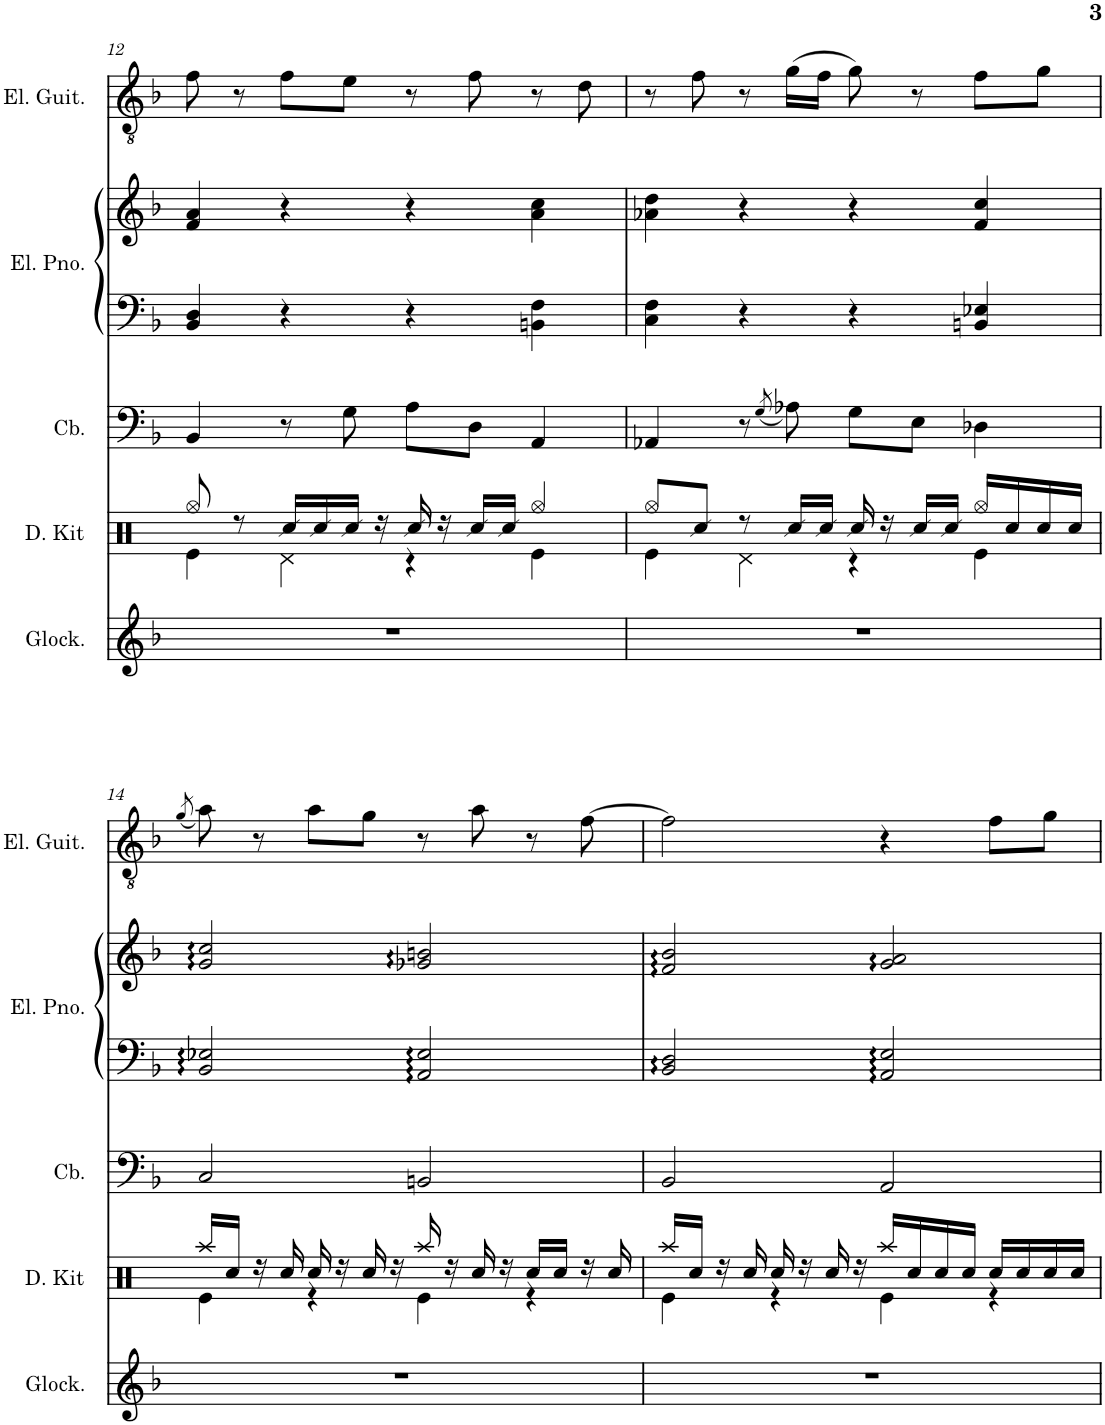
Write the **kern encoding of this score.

**kern	**kern	**kern	**kern	**kern	**kern
*part5	*part4	*part3	*part2	*part2	*part1
*staff6	*staff5	*staff4	*staff3	*staff2	*staff1
*I"Glockenspiel	*I"Drum Kit	*I"Contrabass	*I"Electric Piano	*	*I"Electric Guitar
*I'Glock.	*I'D. Kit	*I'Cb.	*I'El. Pno.	*	*I'El. Guit.
!!LO:PB:g=z
*clefG2	*clefX	*clefF4	*clefF4	*clefG2	*clefGv2
*Trd-14c-24	*	*Trd7c12	*	*	*
*k[b-]	*k[]	*k[b-]	*k[b-]	*k[b-]	*k[b-]
*M4/4	*M4/4	*M4/4	*M4/4	*M4/4	*M4/4
*met(c)	*met(c)	*met(c)	*met(c)	*met(c)	*met(c)
=12	=12	=12	=12	=12	=12
*	*^	*	*	*	*
1r	8Rgg/	4Re\	4BB-/	4BB-/ 4D/	4f/ 4a/	8f\
.	8r	.	.	.	.	8r
.	16Rcc/LL	4Rd\	8r	4r	4r	8f\L
.	16Rcc/	.	.	.	.	.
.	16Rcc/JJ	.	8G\	.	.	8e\J
.	16r	.	.	.	.	.
.	16Rcc/	4r	8A\L	4r	4r	8r
.	16r	.	.	.	.	.
.	16Rcc/LL	.	8D\J	.	.	8f\
.	16Rcc/JJ	.	.	.	.	.
.	4Rgg/	4Re\	4AA/	4BBn\ 4F\	4a\ 4cc\	8r
.	.	.	.	.	.	8d\
=13	=13	=13	=13	=13	=13	=13
1r	8Rgg/L	4Re\	4AA-X/	4C\ 4F\	4a-X\ 4dd\	8r
.	8Rcc/J	.	.	.	.	8f\
.	8r	4Rd\	8r	4r	4r	8r
.	.	.	(8qG/	.	.	.
.	16Rcc/LL	.	8A-X\)	.	.	(16g\LL
.	16Rcc/JJ	.	.	.	.	16f\JJ
.	16Rcc/	4r	8G\L	4r	4r	8g\)
.	16r	.	.	.	.	.
.	16Rcc/LL	.	8E\J	.	.	8r
.	16Rcc/JJ	.	.	.	.	.
.	16Rgg/LL	4Re\	4D-X\	4BBn/ 4E-X/	4f/ 4cc/	8f\L
.	16Rcc/	.	.	.	.	.
.	16Rcc/	.	.	.	.	8g\J
.	16Rcc/JJ	.	.	.	.	.
!!LO:LB:g=z
=14	=14	=14	=14	=14	=14	=14
.	.	.	.	.	.	(8qg/
1r	16Raa/LL	4Re\	2C/	2BB-/ 2E-X/	2g/ 2cc/	8a\)
.	16Rcc/JJ	.	.	.	.	.
.	16r	.	.	.	.	8r
.	16Rcc/	.	.	.	.	.
.	16Rcc/	4r	.	.	.	8a\L
.	16r	.	.	.	.	.
.	16Rcc/	.	.	.	.	8g\J
.	16r	.	.	.	.	.
.	16Raa/	4Re\	2BBn/	2AA/ 2E-/	2g-X/ 2bn/	8r
.	16r	.	.	.	.	.
.	16Rcc/	.	.	.	.	8a\
.	16r	.	.	.	.	.
.	16Rcc/LL	4r	.	.	.	8r
.	16Rcc/JJ	.	.	.	.	.
.	16r	.	.	.	.	[8f\
.	16Rcc/	.	.	.	.	.
=15	=15	=15	=15	=15	=15	=15
1r	16Raa/LL	4Re\	2BB-/	2BB-/ 2D/	2f/ 2b-/	2f\]
.	16Rcc/JJ	.	.	.	.	.
.	16r	.	.	.	.	.
.	16Rcc/	.	.	.	.	.
.	16Rcc/	4r	.	.	.	.
.	16r	.	.	.	.	.
.	16Rcc/	.	.	.	.	.
.	16r	.	.	.	.	.
.	16Raa/LL	4Re\	2AA/	2AA/ 2E/	2g/ 2a/	4r
.	16Rcc/	.	.	.	.	.
.	16Rcc/	.	.	.	.	.
.	16Rcc/JJ	.	.	.	.	.
.	16Rcc/LL	4r	.	.	.	8f\L
.	16Rcc/	.	.	.	.	.
.	16Rcc/	.	.	.	.	8g\J
.	16Rcc/JJ	.	.	.	.	.
*	*v	*v	*	*	*	*
=	=	=	=	=	=
*-	*-	*-	*-	*-	*-
